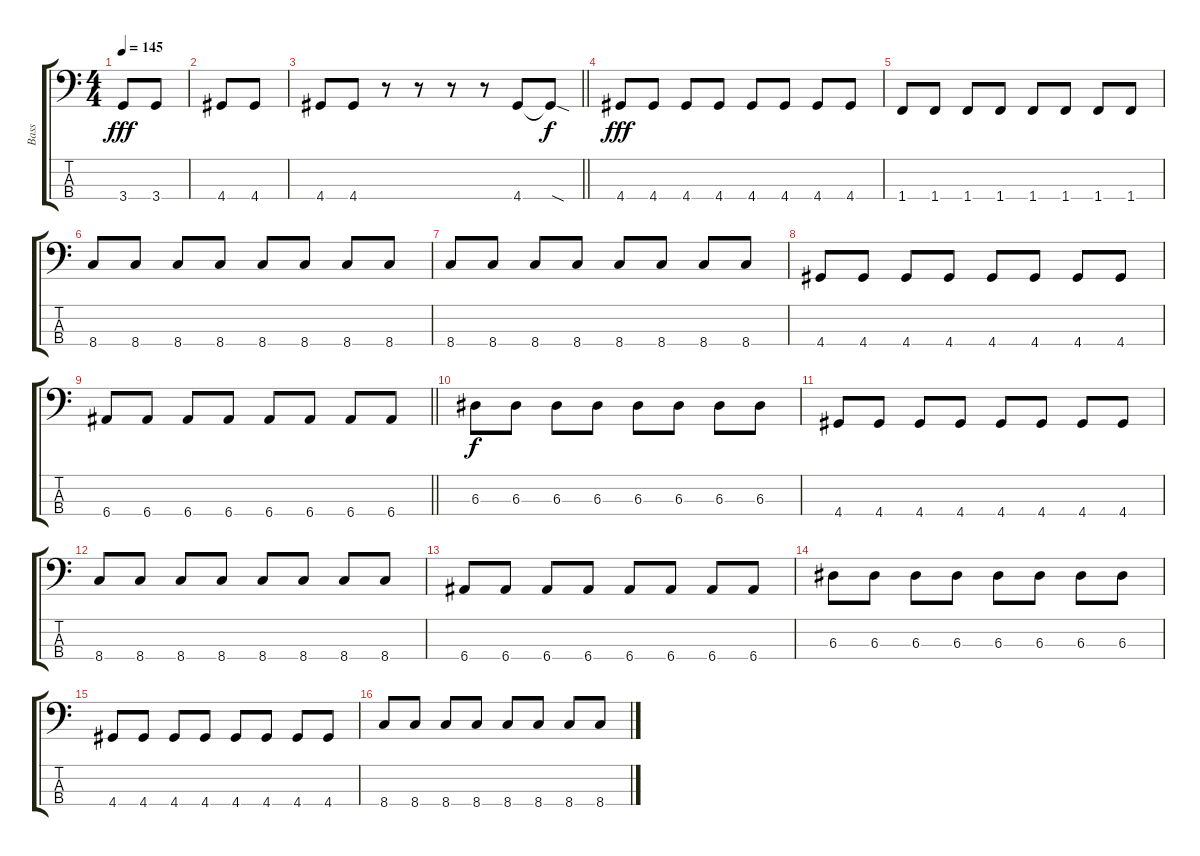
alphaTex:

\track ("Bass" "Bass") {instrument electricbasspick}
\staff {score tabs}
\tuning (G2 D2 A1 E1) {hide}
\ts (4 4)
\tempo 145
\clef f4
\ks c
3.4.8{dy fff} 3.4.8 |
4.4.8 4.4.8 |
\barLineRight lightlight
4.4.8 4.4.8 r.8 r.8 r.8 r.8 4.4.8 4.4{sod t}.8{dy f} |
4.4.8{dy fff} 4.4.8 4.4.8 4.4.8 4.4.8 4.4.8 4.4.8 4.4.8 |
1.4.8 1.4.8 1.4.8 1.4.8 1.4.8 1.4.8 1.4.8 1.4.8 |
8.4.8 8.4.8 8.4.8 8.4.8 8.4.8 8.4.8 8.4.8 8.4.8 |
8.4.8 8.4.8 8.4.8 8.4.8 8.4.8 8.4.8 8.4.8 8.4.8 |
4.4.8 4.4.8 4.4.8 4.4.8 4.4.8 4.4.8 4.4.8 4.4.8 |
\barLineRight lightlight
6.4.8 6.4.8 6.4.8 6.4.8 6.4.8 6.4.8 6.4.8 6.4.8 |
6.3.8{dy f} 6.3.8 6.3.8 6.3.8 6.3.8 6.3.8 6.3.8 6.3.8 |
4.4.8 4.4.8 4.4.8 4.4.8 4.4.8 4.4.8 4.4.8 4.4.8 |
8.4.8 8.4.8 8.4.8 8.4.8 8.4.8 8.4.8 8.4.8 8.4.8 |
6.4.8 6.4.8 6.4.8 6.4.8 6.4.8 6.4.8 6.4.8 6.4.8 |
6.3.8 6.3.8 6.3.8 6.3.8 6.3.8 6.3.8 6.3.8 6.3.8 |
4.4.8 4.4.8 4.4.8 4.4.8 4.4.8 4.4.8 4.4.8 4.4.8 |
8.4.8 8.4.8 8.4.8 8.4.8 8.4.8 8.4.8 8.4.8 8.4.8
